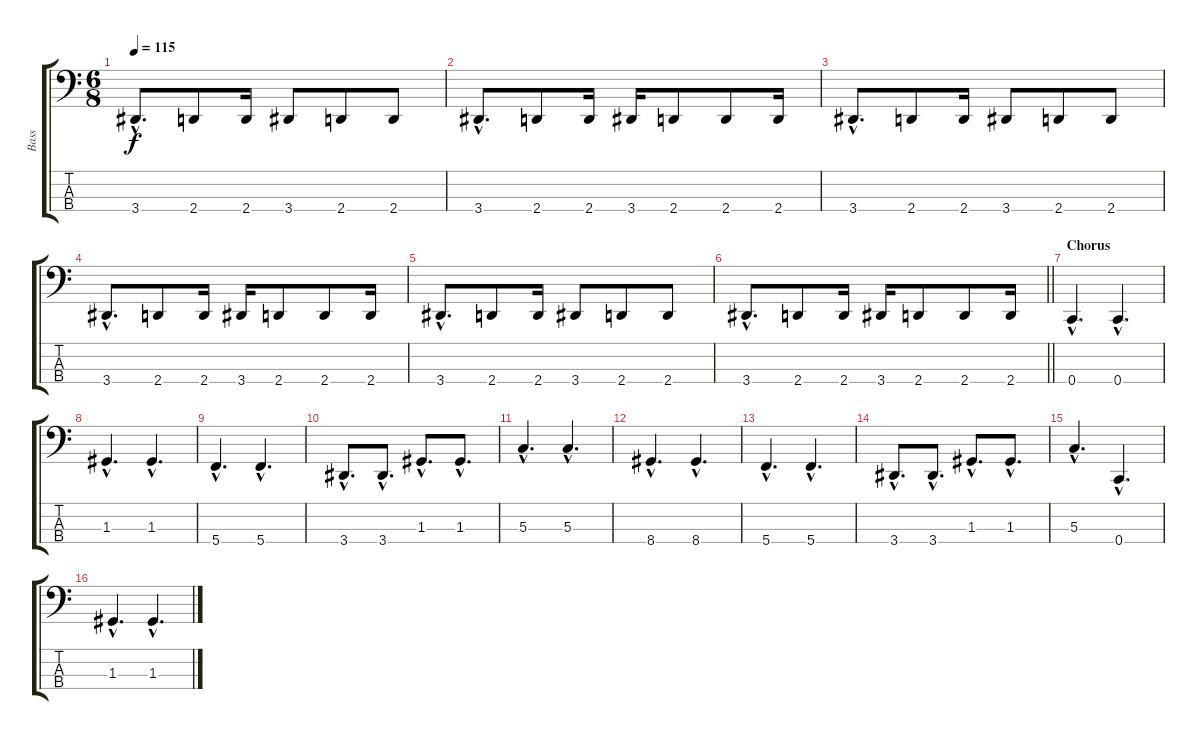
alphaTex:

\track ("Bass" "Bass") {instrument electricbassfinger}
\staff {score tabs}
\tuning (F2 C2 G1 C1) {hide}
\ts (6 8)
\tempo 115
\clef f4
\ks c
3.4{hac}.8{d dy f} 2.4.8 2.4.16 3.4.8 2.4.8 2.4.8 |
3.4{hac}.8{d} 2.4.8 2.4.16 3.4.16 2.4.8 2.4.8 2.4.16 |
3.4{hac}.8{d} 2.4.8 2.4.16 3.4.8 2.4.8 2.4.8 |
3.4{hac}.8{d} 2.4.8 2.4.16 3.4.16 2.4.8 2.4.8 2.4.16 |
3.4{hac}.8{d} 2.4.8 2.4.16 3.4.8 2.4.8 2.4.8 |
\barLineRight lightlight
3.4{hac}.8{d} 2.4.8 2.4.16 3.4.16 2.4.8 2.4.8 2.4.16 |
\section ("" "Chorus")
0.4{hac}.4{d volume 16} 0.4{hac}.4{d} |
1.3{hac}.4{d} 1.3{hac}.4{d} |
5.4{hac}.4{d} 5.4{hac}.4{d} |
3.4{hac}.8{d} 3.4{hac}.8{d} 1.3{hac}.8{d} 1.3{hac}.8{d} |
5.3{hac}.4{d} 5.3{hac}.4{d} |
8.4{hac}.4{d} 8.4{hac}.4{d} |
5.4{hac}.4{d} 5.4{hac}.4{d} |
3.4{hac}.8{d} 3.4{hac}.8{d} 1.3{hac}.8{d} 1.3{hac}.8{d} |
5.3{hac}.4{d} 0.4{hac}.4{d} |
1.3{hac}.4{d} 1.3{hac}.4{d}
